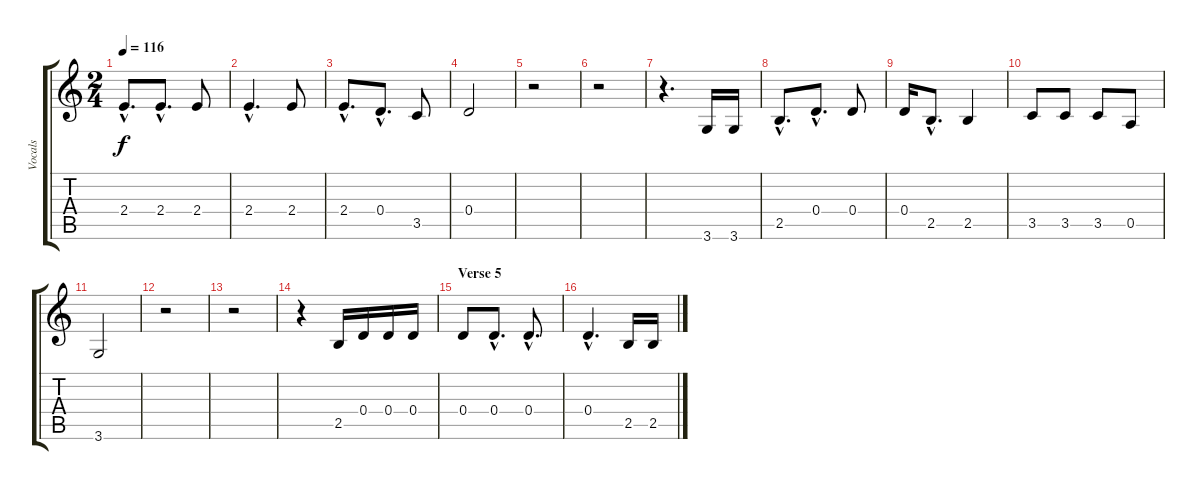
\track ("Vocals" "Vocals") {instrument acousticguitarsteel}
\staff {score tabs}
\tuning (E4 B3 G3 D3 A2 E2) {hide}
\ts (2 4)
\tempo 116
\clef g2
\ks c
2.4{hac}.8{d dy f} 2.4{hac}.8{d} 2.4.8 |
2.4{hac}.4{d} 2.4.8 |
2.4{hac}.8{d} 0.4{hac}.8{d} 3.5.8 |
0.4.2 |
r.2 |
r.2 |
r.4{d} 3.6.16 3.6.16 |
2.5{hac}.8{d} 0.4{hac}.8{d} 0.4.8 |
0.4.16 2.5{hac}.8{d} 2.5.4 |
3.5.8 3.5.8 3.5.8 0.5.8 |
3.6.2 |
r.2 |
r.2 |
r.4 2.5.16 0.4.16 0.4.16 0.4.16 |
\section ("" "Verse 5")
0.4.8 0.4{hac}.8{d} 0.4{hac}.8{d} |
0.4{hac}.4{d} 2.5.16 2.5.16
